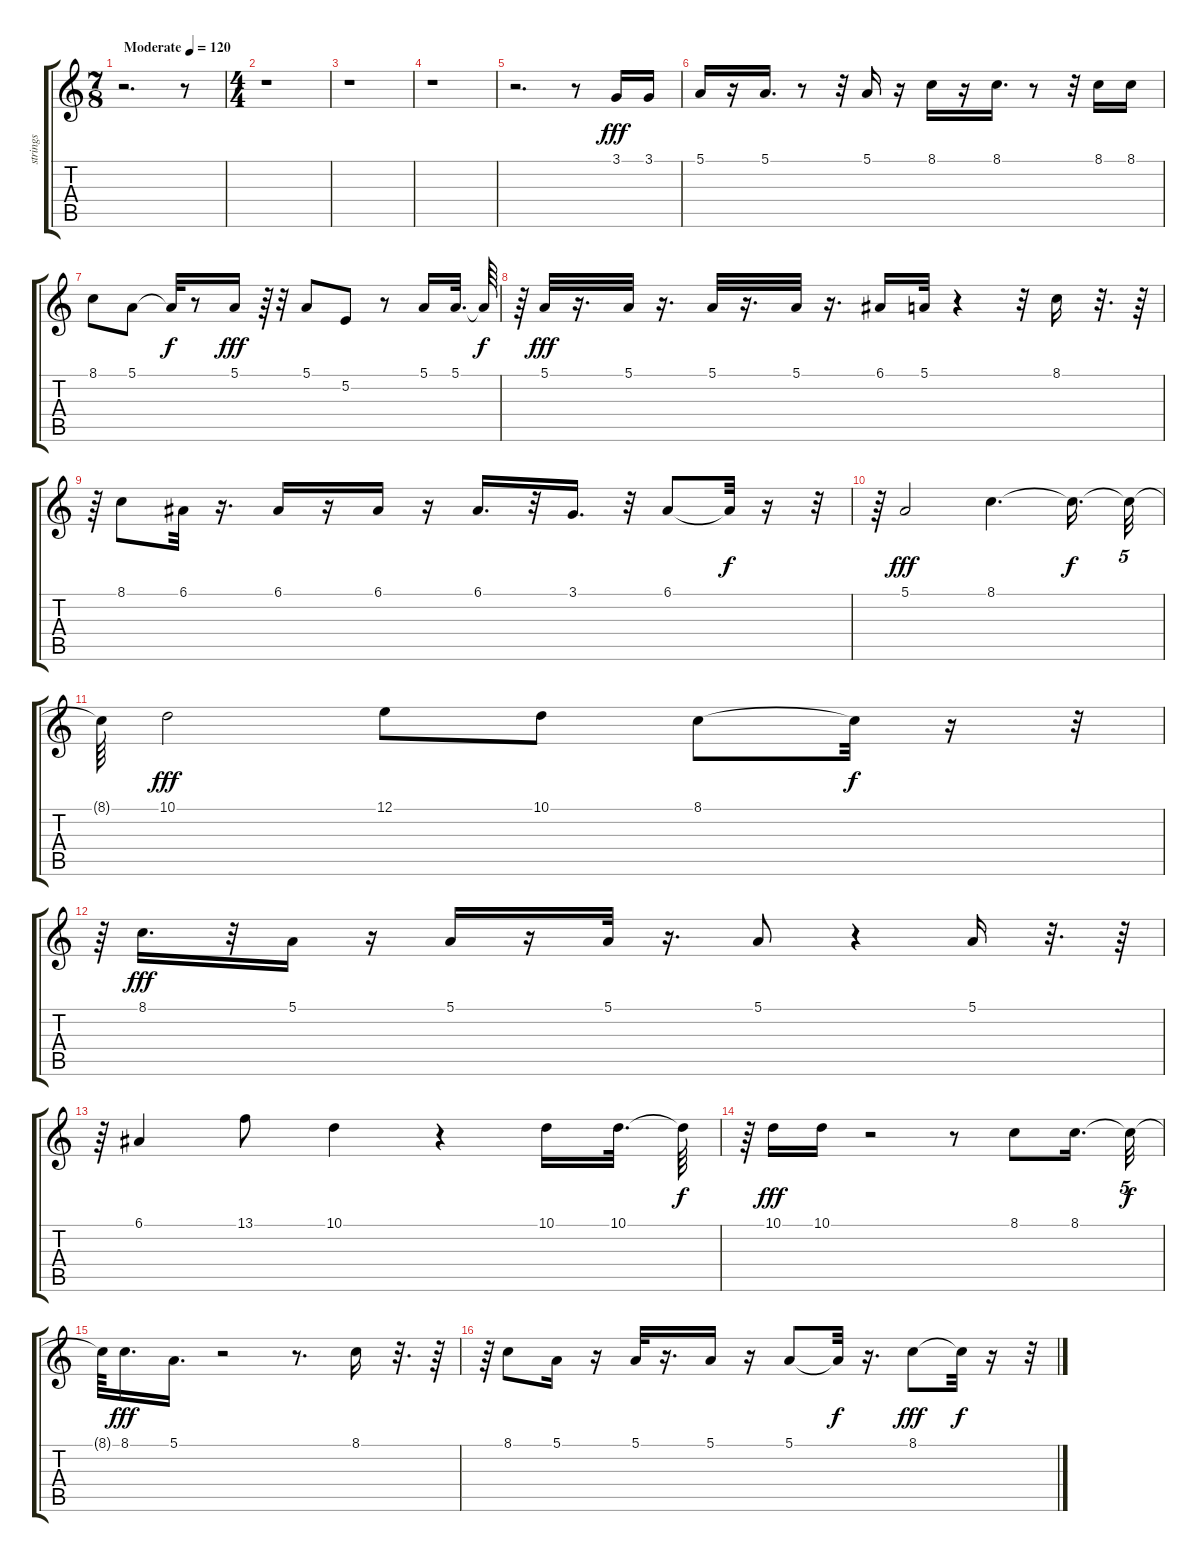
\track ("strings" "strings") {instrument synthstrings1}
\staff {score tabs}
\tuning (E4 B3 G3 D3 A2 E2) {hide}
\ts (7 8)
\tempo (120 "Moderate")
\clef g2
\ks c
r.2{d dy fff instrument synthstrings1} r.8 |
\ts (4 4)
r.1 |
r.1 |
r.1 |
r.2{d} r.8 3.1.16 3.1.16 |
5.1.16 r.16 5.1.16{d} r.8 r.32 5.1.16 r.16 8.1.16 r.16 8.1.16{d} r.8 r.32 8.1.16 8.1.16 |
8.1.8 5.1.8 5.1{t}.32{dy f} r.8 5.1.16{dy fff} r.64 r.32 5.1.8 5.2.8 r.8 5.1.16 5.1.32{d} 5.1{t}.64{dy f} |
r.64 5.1.32{dy fff} r.16{d} 5.1.32 r.16{d} 5.1.32 r.16{d} 5.1.32 r.16{d} 6.1.16 5.1.32 r.4 r.32 8.1.16 r.32{d} r.64 |
r.64 8.1.8 6.1.32 r.16{d} 6.1.16 r.16 6.1.16 r.16 6.1.16{d} r.32 3.1.16{d} r.32 6.1.8 6.1{t}.32{dy f} r.16 r.32{tu (5 4)} |
r.64 5.1.2{dy fff} 8.1.4{d} 8.1{t}.16{d dy f} 8.1{t}.32{tu (5 4)} |
8.1{t}.64 10.1.2{dy fff} 12.1.8 10.1.8 8.1.8 8.1{t}.32{dy f} r.16 r.32{tu (5 4)} |
r.64 8.1.16{d dy fff} r.32 5.1.16 r.16 5.1.16 r.16 5.1.32 r.16{d} 5.1.8 r.4 5.1.16 r.32{d} r.64 |
r.64 6.1.4 13.1.8 10.1.4 r.4 10.1.16 10.1.32{d} 10.1{t}.64{dy f} |
r.64 10.1.16{dy fff} 10.1.16 r.2 r.8 8.1.8 8.1.16{d} 8.1{t}.32{tu (5 4) dy f} |
8.1{t}.64 8.1.16{d dy fff} 5.1.16{d} r.2 r.8{d} 8.1.16 r.32{d} r.64 |
r.64 8.1.8 5.1.16 r.16 5.1.32 r.16{d} 5.1.16 r.16 5.1.8 5.1{t}.32{dy f} r.16{d} 8.1.8{dy fff} 8.1{t}.32{dy f} r.16 r.32{tu (5 4)}
